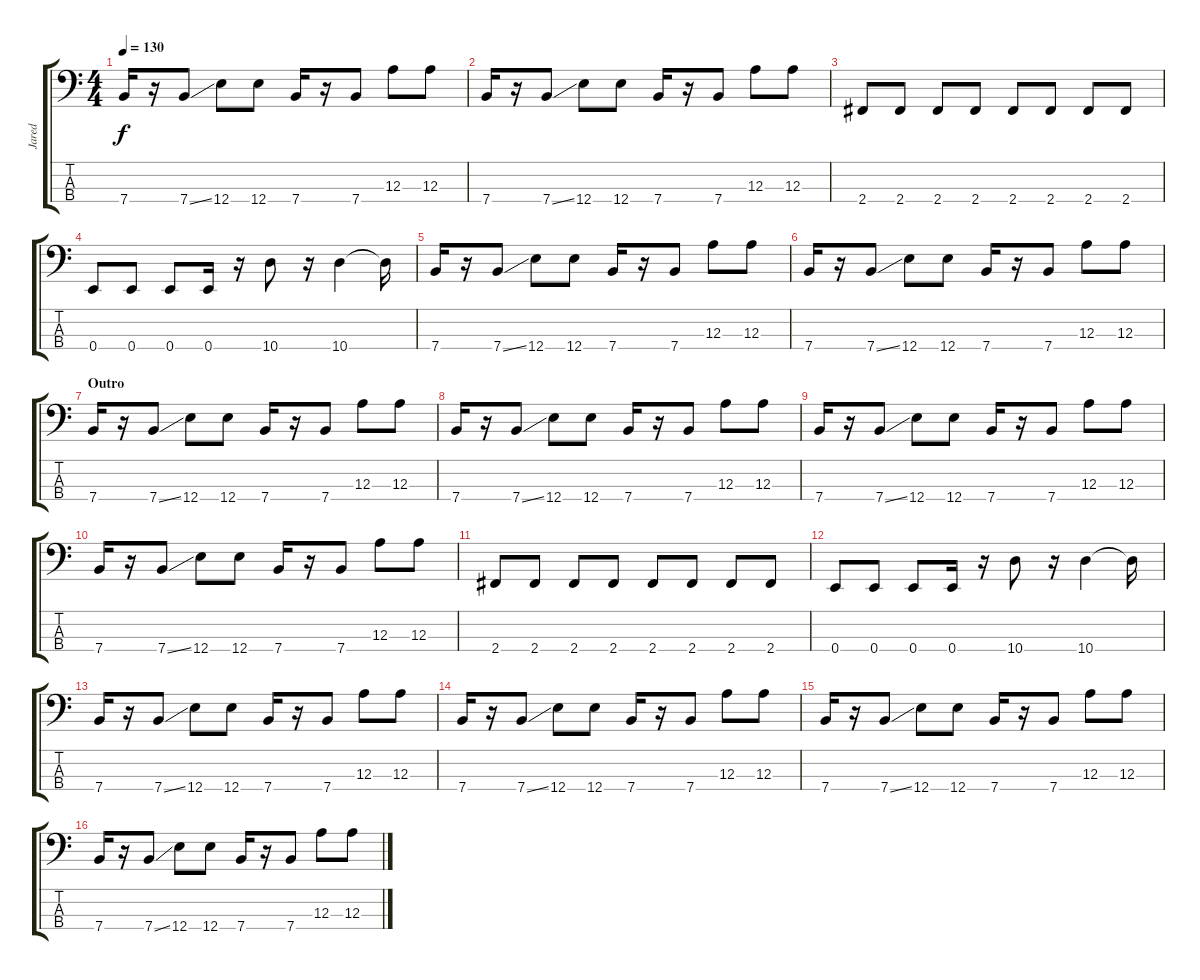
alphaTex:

\track ("Jared" "Jared") {instrument electricbassfinger}
\staff {score tabs}
\tuning (G2 D2 A1 E1) {hide}
\ts (4 4)
\tempo 130
\clef f4
\ks c
7.4.16{dy f} r.16 7.4{ss}.8 12.4.8 12.4.8 7.4.16 r.16 7.4.8 12.3.8 12.3.8 |
7.4.16 r.16 7.4{ss}.8 12.4.8 12.4.8 7.4.16 r.16 7.4.8 12.3.8 12.3.8 |
2.4.8 2.4.8 2.4.8 2.4.8 2.4.8 2.4.8 2.4.8 2.4.8 |
0.4.8 0.4.8 0.4.8 0.4.16 r.16 10.4.8 r.16 10.4.4 10.4{t}.16 |
7.4.16 r.16 7.4{ss}.8 12.4.8 12.4.8 7.4.16 r.16 7.4.8 12.3.8 12.3.8 |
7.4.16 r.16 7.4{ss}.8 12.4.8 12.4.8 7.4.16 r.16 7.4.8 12.3.8 12.3.8 |
\section ("" "Outro")
7.4.16 r.16 7.4{ss}.8 12.4.8 12.4.8 7.4.16 r.16 7.4.8 12.3.8 12.3.8 |
7.4.16 r.16 7.4{ss}.8 12.4.8 12.4.8 7.4.16 r.16 7.4.8 12.3.8 12.3.8 |
7.4.16 r.16 7.4{ss}.8 12.4.8 12.4.8 7.4.16 r.16 7.4.8 12.3.8 12.3.8 |
7.4.16 r.16 7.4{ss}.8 12.4.8 12.4.8 7.4.16 r.16 7.4.8 12.3.8 12.3.8 |
2.4.8 2.4.8 2.4.8 2.4.8 2.4.8 2.4.8 2.4.8 2.4.8 |
0.4.8 0.4.8 0.4.8 0.4.16 r.16 10.4.8 r.16 10.4.4 10.4{t}.16 |
7.4.16 r.16 7.4{ss}.8 12.4.8 12.4.8 7.4.16 r.16 7.4.8 12.3.8 12.3.8 |
7.4.16 r.16 7.4{ss}.8 12.4.8 12.4.8 7.4.16 r.16 7.4.8 12.3.8 12.3.8 |
7.4.16{volume 14} r.16 7.4{ss}.8 12.4.8 12.4.8 7.4.16 r.16 7.4.8 12.3.8 12.3.8 |
7.4.16 r.16 7.4{ss}.8 12.4.8 12.4.8 7.4.16 r.16 7.4.8 12.3.8 12.3.8
